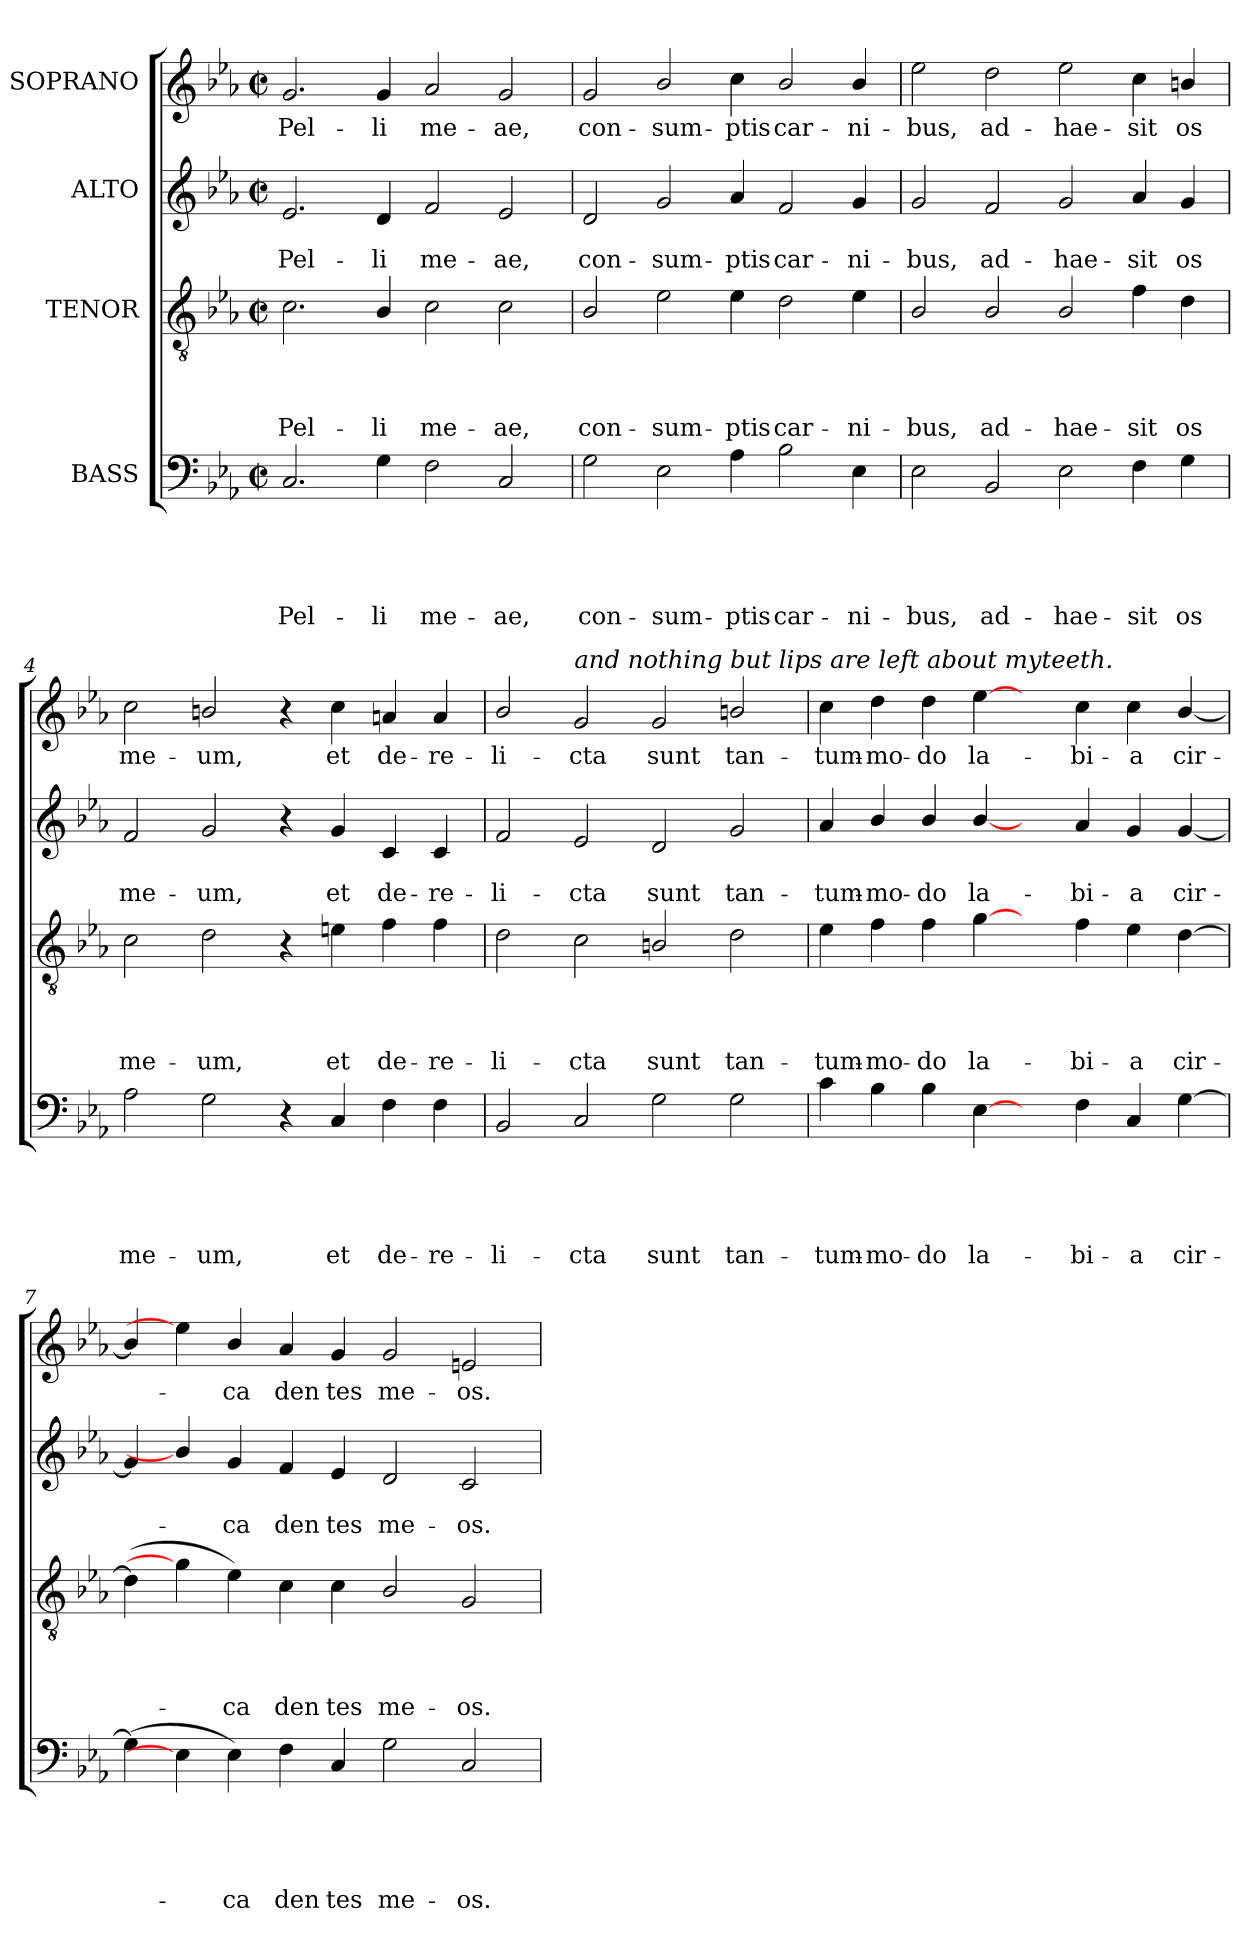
**kern	**text	**text	**text	**text	**text	**kern	**text	**text	**text	**text	**kern	**text	**text	**kern	**text
*part4	*part4	*part4	*part4	*part4	*part4	*part3	*part3	*part3	*part3	*part3	*part2	*part2	*part2	*part1	*part1
*staff4	*staff4	*staff4	*staff4	*staff4	*staff4	*staff3	*staff3	*staff3	*staff3	*staff3	*staff2	*staff2	*staff2	*staff1	*staff1
*I"BASS	*	*	*	*	*	*I"TENOR	*	*	*	*	*I"ALTO	*	*	*I"SOPRANO	*
*clefF4	*	*	*	*	*	*clefGv2	*	*	*	*	*clefG2	*	*	*clefG2	*
*k[b-e-a-]	*	*	*	*	*	*k[b-e-a-]	*	*	*	*	*k[b-e-a-]	*	*	*k[b-e-a-]	*
*E-:	*	*	*	*	*	*E-:	*	*	*	*	*E-:	*	*	*E-:	*
*M2/2	*	*	*	*	*	*M2/2	*	*	*	*	*M2/2	*	*	*M2/2	*
*met(c|)	*	*	*	*	*	*met(c|)	*	*	*	*	*met(c|)	*	*	*met(c|)	*
=1	=1	=1	=1	=1	=1	=1	=1	=1	=1	=1	=1	=1	=1	=1	=1
!	!	!	!	!	!LO:LY:b	!	!	!	!	!LO:LY:b	!	!	!LO:LY:b	!	!LO:LY:b
2.C/	.	.	.	.	Pel-	2.c\	.	.	.	Pel-	2.e-/	.	Pel-	2.g/	Pel-
!	!	!	!	!	!LO:LY:b	!	!	!	!	!LO:LY:b	!	!	!LO:LY:b	!	!LO:LY:b
4G\	.	.	.	.	-li	4B-/	.	.	.	-li	4d/	.	-li	4g/	-li
!	!	!	!	!	!LO:LY:b	!	!	!	!	!LO:LY:b	!	!	!LO:LY:b	!	!LO:LY:b
2F\	.	.	.	.	me-	2c\	.	.	.	me-	2f/	.	me-	2a-/	me-
!	!	!	!	!	!LO:LY:b	!	!	!	!	!LO:LY:b	!	!	!LO:LY:b	!	!LO:LY:b
2C/	.	.	.	.	-ae,	2c\	.	.	.	-ae,	2e-/	.	-ae,	2g/	-ae,
=2	=2	=2	=2	=2	=2	=2	=2	=2	=2	=2	=2	=2	=2	=2	=2
!	!	!	!	!	!LO:LY:b	!	!	!	!	!LO:LY:b	!	!	!LO:LY:b	!	!LO:LY:b
2G\	.	.	.	.	con-	2B-/	.	.	.	con-	2d/	.	con-	2g/	con-
!	!	!	!	!	!LO:LY:b	!	!	!	!	!LO:LY:b	!	!	!LO:LY:b	!	!LO:LY:b
2E-\	.	.	.	.	-sum-	2e-\	.	.	.	-sum-	2g/	.	-sum-	2b-/	-sum-
!	!	!	!	!	!LO:LY:b	!	!	!	!	!LO:LY:b	!	!	!LO:LY:b	!	!LO:LY:b
4A-\	.	.	.	.	-ptis	4e-\	.	.	.	-ptis	4a-/	.	-ptis	4cc\	-ptis
!	!	!	!	!	!LO:LY:b	!	!	!	!	!LO:LY:b	!	!	!LO:LY:b	!	!LO:LY:b
2B-\	.	.	.	.	car-	2d\	.	.	.	car-	2f/	.	car-	2b-/	car-
!	!	!	!	!	!LO:LY:b	!	!	!	!	!LO:LY:b	!	!	!LO:LY:b	!	!LO:LY:b
4E-\	.	.	.	.	-ni-	4e-\	.	.	.	-ni-	4g/	.	-ni-	4b-/	-ni-
=3	=3	=3	=3	=3	=3	=3	=3	=3	=3	=3	=3	=3	=3	=3	=3
!	!	!	!	!	!LO:LY:b	!	!	!	!	!LO:LY:b	!	!	!LO:LY:b	!	!LO:LY:b
2E-\	.	.	.	.	-bus,	2B-/	.	.	.	-bus,	2g/	.	-bus,	2ee-\	-bus,
!	!	!	!	!	!LO:LY:b	!	!	!	!	!LO:LY:b	!	!	!LO:LY:b	!	!LO:LY:b
2BB-/	.	.	.	.	ad-	2B-/	.	.	.	ad-	2f/	.	ad-	2dd\	ad-
!	!	!	!	!	!LO:LY:b	!	!	!	!	!LO:LY:b	!	!	!LO:LY:b	!	!LO:LY:b
2E-\	.	.	.	.	-hae-	2B-/	.	.	.	-hae-	2g/	.	-hae-	2ee-\	-hae-
!	!	!	!	!	!LO:LY:b	!	!	!	!	!LO:LY:b	!	!	!LO:LY:b	!	!LO:LY:b
4F\	.	.	.	.	-sit	4f\	.	.	.	-sit	4a-/	.	-sit	4cc\	-sit
!	!	!	!	!	!LO:LY:b	!	!	!	!	!LO:LY:b	!	!	!LO:LY:b	!	!LO:LY:b
4G\	.	.	.	.	os	4d\	.	.	.	os	4g/	.	os	4bn/	os
=4	=4	=4	=4	=4	=4	=4	=4	=4	=4	=4	=4	=4	=4	=4	=4
!	!	!	!	!	!LO:LY:b	!	!	!	!	!LO:LY:b	!	!	!LO:LY:b	!	!LO:LY:b
2A-\	.	.	.	.	me-	2c\	.	.	.	me-	2f/	.	me-	2cc\	me-
!	!	!	!	!	!LO:LY:b	!	!	!	!	!LO:LY:b	!	!	!LO:LY:b	!	!LO:LY:b
2G\	.	.	.	.	-um,	2d\	.	.	.	-um,	2g/	.	-um,	2bn/	-um,
4r	.	.	.	.	.	4r	.	.	.	.	4r	.	.	4r	.
!	!	!	!	!	!LO:LY:b	!	!	!	!	!LO:LY:b	!	!	!LO:LY:b	!	!LO:LY:b
4C/	.	.	.	.	et	4en\	.	.	.	et	4g/	.	et	4cc\	et
!	!	!	!	!	!LO:LY:b	!	!	!	!	!LO:LY:b	!	!	!LO:LY:b	!	!LO:LY:b
4F\	.	.	.	.	de-	4f\	.	.	.	de-	4c/	.	de-	4an/	de-
!	!	!	!	!	!LO:LY:b	!	!	!	!	!LO:LY:b	!	!	!LO:LY:b	!	!LO:LY:b
4F\	.	.	.	.	-re-	4f\	.	.	.	-re-	4c/	.	-re-	4a/	-re-
!!LO:LB:g=z
=5	=5	=5	=5	=5	=5	=5	=5	=5	=5	=5	=5	=5	=5	=5	=5
!	!	!	!	!	!LO:LY:b	!	!	!	!	!LO:LY:b	!	!	!LO:LY:b	!	!LO:LY:b
2BB-/	.	.	.	.	-li-	2d\	.	.	.	-li-	2f/	.	-li-	2b-/	-li-
!	!	!	!	!	!	!	!	!	!	!	!	!	!	!LO:TX:a:i:t=and nothing but lips are left about myteeth.	!
!	!	!	!	!	!LO:LY:b	!	!	!	!	!LO:LY:b	!	!	!LO:LY:b	!	!LO:LY:b
2C/	.	.	.	.	-cta	2c\	.	.	.	-cta	2e-/	.	-cta	2g/	-cta
!	!	!	!	!	!LO:LY:b	!	!	!	!	!LO:LY:b	!	!	!LO:LY:b	!	!LO:LY:b
2G\	.	.	.	.	sunt	2Bn/	.	.	.	sunt	2d/	.	sunt	2g/	sunt
!	!	!	!	!	!LO:LY:b	!	!	!	!	!LO:LY:b	!	!	!LO:LY:b	!	!LO:LY:b
2G\	.	.	.	.	tan-	2d\	.	.	.	tan-	2g/	.	tan-	2bn/	tan-
=6	=6	=6	=6	=6	=6	=6	=6	=6	=6	=6	=6	=6	=6	=6	=6
!	!	!	!	!	!LO:LY:b	!	!	!	!	!LO:LY:b	!	!	!LO:LY:b	!	!LO:LY:b
4c\	.	.	.	.	-tum-	4e-\	.	.	.	-tum-	4a-/	.	-tum-	4cc\	-tum-
!	!	!	!	!	!LO:LY:b	!	!	!	!	!LO:LY:b	!	!	!LO:LY:b	!	!LO:LY:b
4B-\	.	.	.	.	-mo-	4f\	.	.	.	-mo-	4b-/	.	-mo-	4dd\	-mo-
!	!	!	!	!	!LO:LY:b:rj	!	!	!	!	!LO:LY:b:rj	!	!	!LO:LY:b:rj	!	!LO:LY:b:rj
4B-\	.	.	.	.	-do	4f\	.	.	.	-do	4b-/	.	-do	4dd\	-do
!	!	!	!	!	!LO:LY:b	!	!	!	!	!LO:LY:b	!	!	!LO:LY:b	!	!LO:LY:b
[4E-\	.	.	.	.	la-	[4g\	.	.	.	la-	[4b-/	.	la-	[4ee-\	la-
4ryy	.	.	.	.	.	4ryy	.	.	.	.	4ryy	.	.	4ryy	.
!	!	!	!	!	!LO:LY:b	!	!	!	!	!LO:LY:b	!	!	!LO:LY:b	!	!LO:LY:b
4F\	.	.	.	.	-bi-	4f\	.	.	.	-bi-	4a-/	.	-bi-	4cc\	-bi-
!	!	!	!	!	!LO:LY:b	!	!	!	!	!LO:LY:b	!	!	!LO:LY:b	!	!LO:LY:b
4C/	.	.	.	.	-a	4e-\	.	.	.	-a	4g/	.	-a	4cc\	-a
!	!	!	!	!	!LO:LY:b	!	!	!	!	!LO:LY:b	!	!	!LO:LY:b	!	!LO:LY:b
[>4G\	.	.	.	.	cir-	[>4d\	.	.	.	cir-	[<4g/	.	cir-	[<4b-/	cir-
=7	=7	=7	=7	=7	=7	=7	=7	=7	=7	=7	=7	=7	=7	=7	=7
(>4G\]	.	.	.	.	.	(>4d\]	.	.	.	.	4g/]	.	.	4b-/]	.
4E-\]	.	.	.	.	.	4g\]	.	.	.	.	4b-/]	.	.	4ee-\]	.
!	!	!	!	!	!LO:LY:b	!	!	!	!	!LO:LY:b	!	!	!LO:LY:b	!	!LO:LY:b
4E-\)	.	.	.	.	-ca	4e-\)	.	.	.	-ca	4g/	.	-ca	4b-/	-ca
!	!	!	!	!	!LO:LY:b	!	!	!	!	!LO:LY:b	!	!	!LO:LY:b	!	!LO:LY:b
4F\	.	.	.	.	den	4c\	.	.	.	den	4f/	.	den	4a-/	den
!	!	!	!	!	!LO:LY:b	!	!	!	!	!LO:LY:b	!	!	!LO:LY:b	!	!LO:LY:b
4C/	.	.	.	.	tes	4c\	.	.	.	tes	4e-/	.	tes	4g/	tes
!	!	!	!	!	!LO:LY:b	!	!	!	!	!LO:LY:b	!	!	!LO:LY:b	!	!LO:LY:b
2G\	.	.	.	.	me-	2B-/	.	.	.	me-	2d/	.	me-	2g/	me-
!	!	!	!	!	!LO:LY:b	!	!	!	!	!LO:LY:b	!	!	!LO:LY:b	!	!LO:LY:b
2C/	.	.	.	.	-os.	2G/	.	.	.	-os.	2c/	.	-os.	2en/	-os.
=	=	=	=	=	=	=	=	=	=	=	=	=	=	=	=
*-	*-	*-	*-	*-	*-	*-	*-	*-	*-	*-	*-	*-	*-	*-	*-
